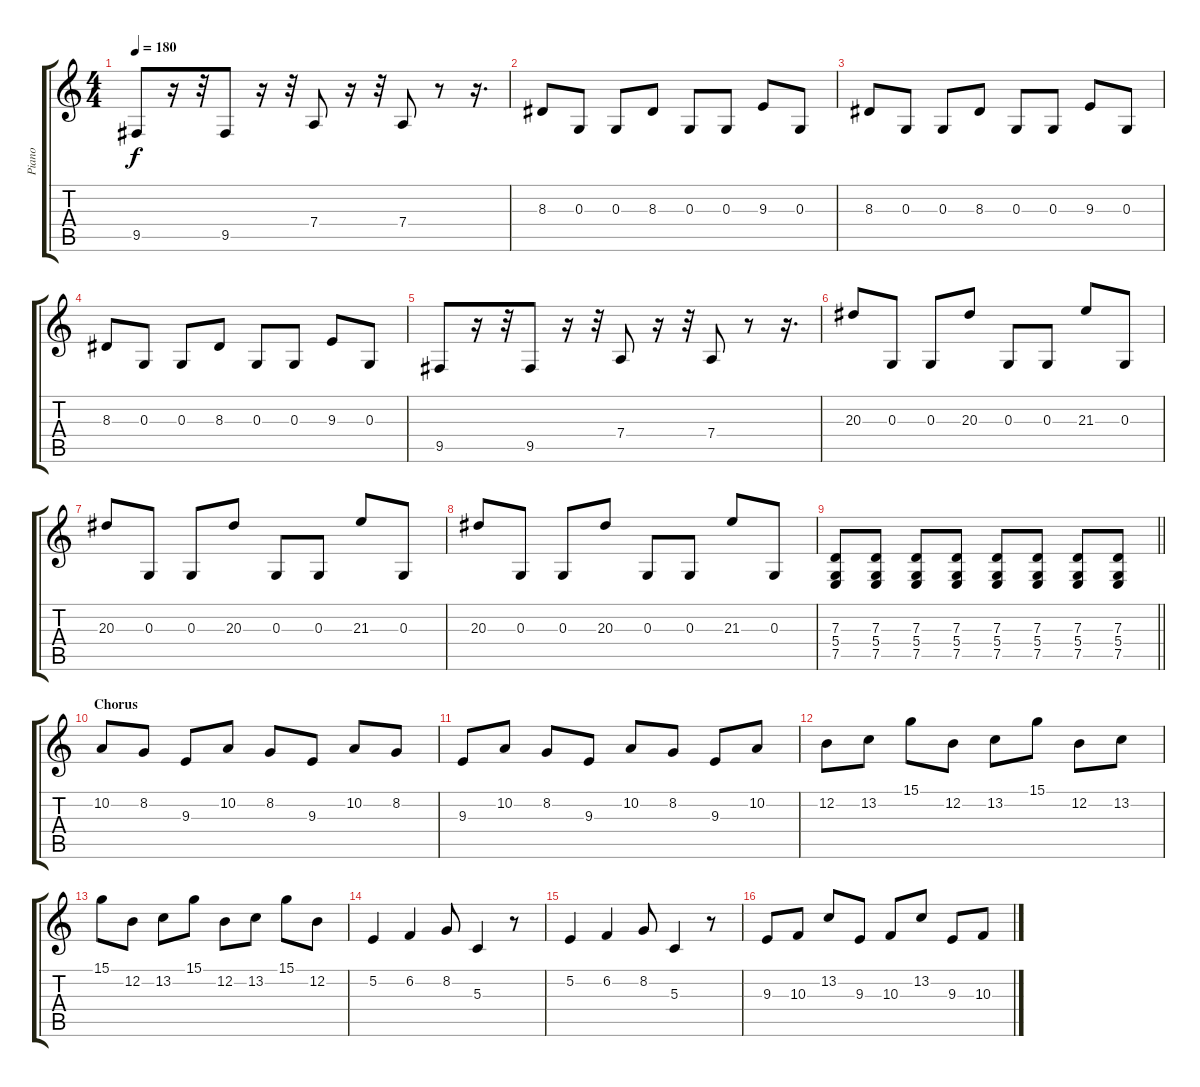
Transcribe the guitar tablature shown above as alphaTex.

\track ("Piano" "Piano") {instrument brightacousticpiano}
\staff {score tabs}
\tuning (E4 B3 G3 D3 A2 E2) {hide}
\ts (4 4)
\tempo 180
\clef g2
\ks c
9.5.8{dy f} r.16 r.32 9.5.8 r.16 r.32 7.4.8 r.16 r.32 7.4.8 r.8 r.16{d} |
8.3.8 0.3.8 0.3.8 8.3.8 0.3.8 0.3.8 9.3.8 0.3.8 |
8.3.8 0.3.8 0.3.8 8.3.8 0.3.8 0.3.8 9.3.8 0.3.8 |
8.3.8 0.3.8 0.3.8 8.3.8 0.3.8 0.3.8 9.3.8 0.3.8 |
9.5.8 r.16 r.32 9.5.8 r.16 r.32 7.4.8 r.16 r.32 7.4.8 r.8 r.16{d} |
20.3.8 0.3.8 0.3.8 20.3.8 0.3.8 0.3.8 21.3.8 0.3.8 |
20.3.8 0.3.8 0.3.8 20.3.8 0.3.8 0.3.8 21.3.8 0.3.8 |
20.3.8 0.3.8 0.3.8 20.3.8 0.3.8 0.3.8 21.3.8 0.3.8 |
\barLineRight lightlight
(7.3 5.4 7.5).8 (7.3 5.4 7.5).8 (7.3 5.4 7.5).8 (7.3 5.4 7.5).8 (7.3 5.4 7.5).8 (7.3 5.4 7.5).8 (7.3 5.4 7.5).8 (7.3 5.4 7.5).8 |
\section ("" "Chorus")
10.2.8 8.2.8 9.3.8 10.2.8 8.2.8 9.3.8 10.2.8 8.2.8 |
9.3.8 10.2.8 8.2.8 9.3.8 10.2.8 8.2.8 9.3.8 10.2.8 |
12.2.8 13.2.8 15.1.8 12.2.8 13.2.8 15.1.8 12.2.8 13.2.8 |
15.1.8 12.2.8 13.2.8 15.1.8 12.2.8 13.2.8 15.1.8 12.2.8 |
5.2.4 6.2.4 8.2.8 5.3.4 r.8 |
5.2.4 6.2.4 8.2.8 5.3.4 r.8 |
9.3.8 10.3.8 13.2.8 9.3.8 10.3.8 13.2.8 9.3.8 10.3.8
